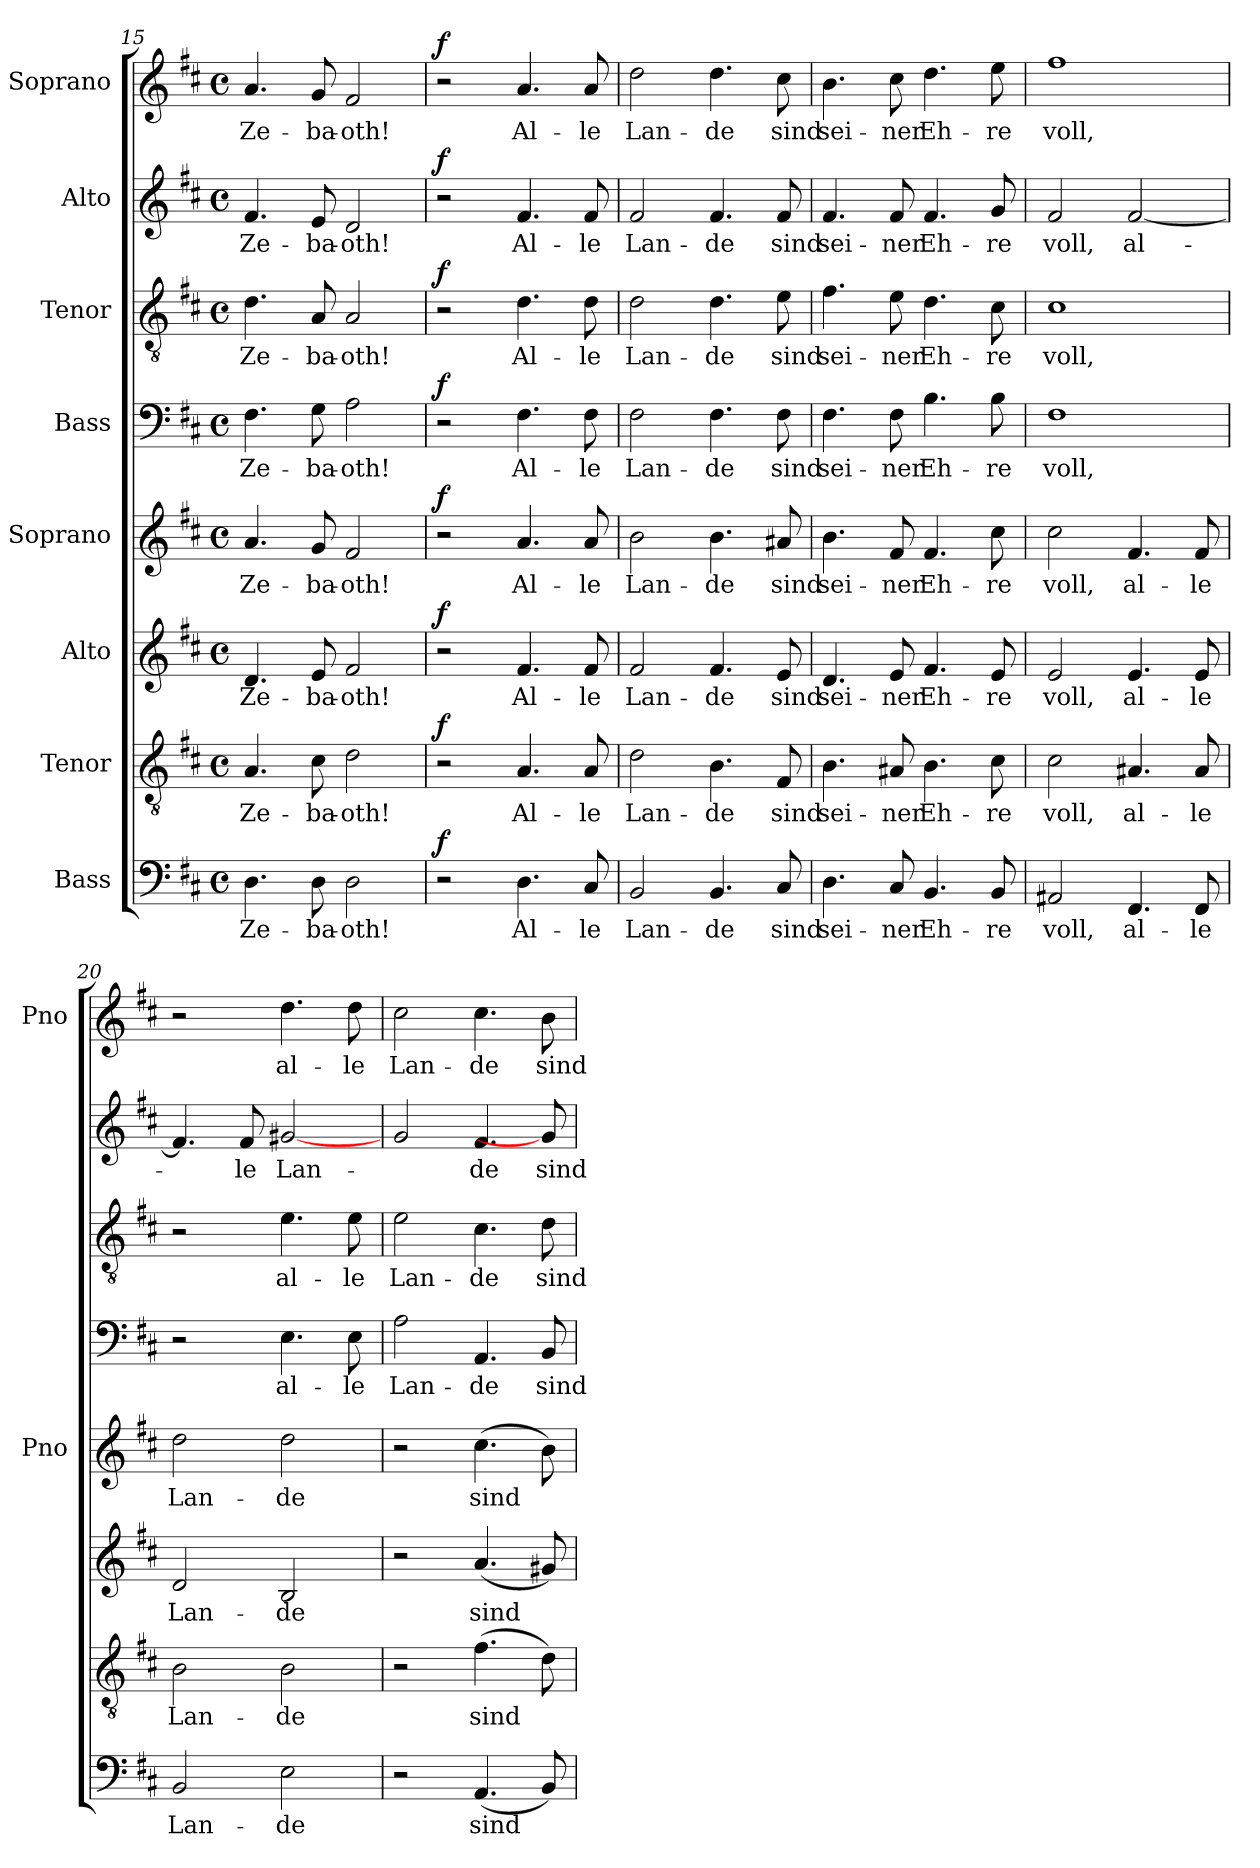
**kern	**text	**dynam	**kern	**text	**dynam	**kern	**text	**dynam	**kern	**text	**dynam	**kern	**text	**dynam	**kern	**text	**dynam	**kern	**text	**dynam	**kern	**text	**dynam
*part8	*part8	*part8	*part7	*part7	*part7	*part6	*part6	*part6	*part5	*part5	*part5	*part4	*part4	*part4	*part3	*part3	*part3	*part2	*part2	*part2	*part1	*part1	*part1
*staff8	*staff8	*staff8	*staff7	*staff7	*staff7	*staff6	*staff6	*staff6	*staff5	*staff5	*staff5	*staff4	*staff4	*staff4	*staff3	*staff3	*staff3	*staff2	*staff2	*staff2	*staff1	*staff1	*staff1
*I"Bass	*	*	*I"Tenor	*	*	*I"Alto	*	*	*I"Soprano	*	*	*I"Bass	*	*	*I"Tenor	*	*	*I"Alto	*	*	*I"Soprano	*	*
*	*	*	*	*	*	*	*	*	*I'Pno	*	*	*	*	*	*	*	*	*	*	*	*I'Pno	*	*
*clefF4	*	*	*clefGv2	*	*	*clefG2	*	*	*clefG2	*	*	*clefF4	*	*	*clefGv2	*	*	*clefG2	*	*	*clefG2	*	*
*k[f#c#]	*	*	*k[f#c#]	*	*	*k[f#c#]	*	*	*k[f#c#]	*	*	*k[f#c#]	*	*	*k[f#c#]	*	*	*k[f#c#]	*	*	*k[f#c#]	*	*
*D:	*	*	*D:	*	*	*D:	*	*	*D:	*	*	*D:	*	*	*D:	*	*	*D:	*	*	*D:	*	*
*M4/4	*	*	*M4/4	*	*	*M4/4	*	*	*M4/4	*	*	*M4/4	*	*	*M4/4	*	*	*M4/4	*	*	*M4/4	*	*
*met(c)	*	*	*met(c)	*	*	*met(c)	*	*	*met(c)	*	*	*met(c)	*	*	*met(c)	*	*	*met(c)	*	*	*met(c)	*	*
=15	=15	=15	=15	=15	=15	=15	=15	=15	=15	=15	=15	=15	=15	=15	=15	=15	=15	=15	=15	=15	=15	=15	=15
!	!LO:LY:b	!	!	!LO:LY:b	!	!	!LO:LY:b	!	!	!LO:LY:b	!	!	!LO:LY:b	!	!	!LO:LY:b	!	!	!LO:LY:b	!	!	!LO:LY:b	!
4.D\	Ze-	.	4.A/	Ze-	.	4.d/	Ze-	.	4.a/	Ze-	.	4.F#\	Ze-	.	4.d\	Ze-	.	4.f#/	Ze-	.	4.a/	Ze-	.
!	!LO:LY:b	!	!	!LO:LY:b	!	!	!LO:LY:b	!	!	!LO:LY:b	!	!	!LO:LY:b	!	!	!LO:LY:b	!	!	!LO:LY:b	!	!	!LO:LY:b	!
8D\	-ba-	.	8c#\	-ba-	.	8e/	-ba-	.	8g/	-ba-	.	8G\	-ba-	.	8A/	-ba-	.	8e/	-ba-	.	8g/	-ba-	.
!	!LO:LY:b	!	!	!LO:LY:b	!	!	!LO:LY:b	!	!	!LO:LY:b	!	!	!LO:LY:b	!	!	!LO:LY:b	!	!	!LO:LY:b	!	!	!LO:LY:b	!
2D\	-oth!	.	2d\	-oth!	.	2f#/	-oth!	.	2f#/	-oth!	.	2A\	-oth!	.	2A/	-oth!	.	2d/	-oth!	.	2f#/	-oth!	.
=16	=16	=16	=16	=16	=16	=16	=16	=16	=16	=16	=16	=16	=16	=16	=16	=16	=16	=16	=16	=16	=16	=16	=16
!	!	!LO:DY:b	!	!	!LO:DY:b	!	!	!LO:DY:b	!	!	!LO:DY:b	!	!	!LO:DY:b	!	!	!LO:DY:b	!	!	!LO:DY:b	!	!	!LO:DY:b
2r	.	f	2r	.	f	2r	.	f	2r	.	f	2r	.	f	2r	.	f	2r	.	f	2r	.	f
!	!LO:LY:b	!	!	!LO:LY:b	!	!	!LO:LY:b	!	!	!LO:LY:b	!	!	!LO:LY:b	!	!	!LO:LY:b	!	!	!LO:LY:b	!	!	!LO:LY:b	!
4.D\	Al-	.	4.A/	Al-	.	4.f#/	Al-	.	4.a/	Al-	.	4.F#\	Al-	.	4.d\	Al-	.	4.f#/	Al-	.	4.a/	Al-	.
!	!LO:LY:b	!	!	!LO:LY:b	!	!	!LO:LY:b	!	!	!LO:LY:b	!	!	!LO:LY:b	!	!	!LO:LY:b	!	!	!LO:LY:b	!	!	!LO:LY:b	!
8C#/	-le	.	8A/	-le	.	8f#/	-le	.	8a/	-le	.	8F#\	-le	.	8d\	-le	.	8f#/	-le	.	8a/	-le	.
!!LO:PB:g=z
=17	=17	=17	=17	=17	=17	=17	=17	=17	=17	=17	=17	=17	=17	=17	=17	=17	=17	=17	=17	=17	=17	=17	=17
!	!LO:LY:b	!	!	!LO:LY:b	!	!	!LO:LY:b	!	!	!LO:LY:b	!	!	!LO:LY:b	!	!	!LO:LY:b	!	!	!LO:LY:b	!	!	!LO:LY:b	!
2BB/	Lan-	.	2d\	Lan-	.	2f#/	Lan-	.	2b\	Lan-	.	2F#\	Lan-	.	2d\	Lan-	.	2f#/	Lan-	.	2dd\	Lan-	.
!	!LO:LY:b	!	!	!LO:LY:b	!	!	!LO:LY:b	!	!	!LO:LY:b	!	!	!LO:LY:b	!	!	!LO:LY:b	!	!	!LO:LY:b	!	!	!LO:LY:b	!
4.BB/	-de	.	4.B\	-de	.	4.f#/	-de	.	4.b\	-de	.	4.F#\	-de	.	4.d\	-de	.	4.f#/	-de	.	4.dd\	-de	.
!	!LO:LY:b	!	!	!LO:LY:b	!	!	!LO:LY:b	!	!	!LO:LY:b	!	!	!LO:LY:b	!	!	!LO:LY:b	!	!	!LO:LY:b	!	!	!LO:LY:b	!
8C#/	sind	.	8F#/	sind	.	8e/	sind	.	8a#X/	sind	.	8F#\	sind	.	8e\	sind	.	8f#/	sind	.	8cc#\	sind	.
=18	=18	=18	=18	=18	=18	=18	=18	=18	=18	=18	=18	=18	=18	=18	=18	=18	=18	=18	=18	=18	=18	=18	=18
!	!LO:LY:b	!	!	!LO:LY:b	!	!	!LO:LY:b	!	!	!LO:LY:b	!	!	!LO:LY:b	!	!	!LO:LY:b	!	!	!LO:LY:b	!	!	!LO:LY:b	!
4.D\	sei-	.	4.B\	sei-	.	4.d/	sei-	.	4.b\	sei-	.	4.F#\	sei-	.	4.f#\	sei-	.	4.f#/	sei-	.	4.b\	sei-	.
!	!LO:LY:b	!	!	!LO:LY:b	!	!	!LO:LY:b	!	!	!LO:LY:b	!	!	!LO:LY:b	!	!	!LO:LY:b	!	!	!LO:LY:b	!	!	!LO:LY:b	!
8C#/	-ner	.	8A#X/	-ner	.	8e/	-ner	.	8f#/	-ner	.	8F#\	-ner	.	8e\	-ner	.	8f#/	-ner	.	8cc#\	-ner	.
!	!LO:LY:b	!	!	!LO:LY:b	!	!	!LO:LY:b	!	!	!LO:LY:b	!	!	!LO:LY:b	!	!	!LO:LY:b	!	!	!LO:LY:b	!	!	!LO:LY:b	!
4.BB/	Eh-	.	4.B\	Eh-	.	4.f#/	Eh-	.	4.f#/	Eh-	.	4.B\	Eh-	.	4.d\	Eh-	.	4.f#/	Eh-	.	4.dd\	Eh-	.
!	!LO:LY:b	!	!	!LO:LY:b	!	!	!LO:LY:b	!	!	!LO:LY:b	!	!	!LO:LY:b	!	!	!LO:LY:b	!	!	!LO:LY:b	!	!	!LO:LY:b	!
8BB/	-re	.	8c#\	-re	.	8e/	-re	.	8cc#\	-re	.	8B\	-re	.	8c#\	-re	.	8g/	-re	.	8ee\	-re	.
=19	=19	=19	=19	=19	=19	=19	=19	=19	=19	=19	=19	=19	=19	=19	=19	=19	=19	=19	=19	=19	=19	=19	=19
!	!LO:LY:b	!	!	!LO:LY:b	!	!	!LO:LY:b	!	!	!LO:LY:b	!	!	!LO:LY:b	!	!	!LO:LY:b	!	!	!LO:LY:b	!	!	!LO:LY:b	!
2AA#X/	voll,	.	2c#\	voll,	.	2e/	voll,	.	2cc#\	voll,	.	1F#	voll,	.	1c#	voll,	.	2f#/	voll,	.	1ff#	voll,	.
!	!LO:LY:b	!	!	!LO:LY:b	!	!	!LO:LY:b	!	!	!LO:LY:b	!	!	!	!	!	!	!	!	!LO:LY:b	!	!	!	!
4.FF#/	al-	.	4.A#X/	al-	.	4.e/	al-	.	4.f#/	al-	.	.	.	.	.	.	.	[2f#/	al-	.	.	.	.
!	!LO:LY:b	!	!	!LO:LY:b	!	!	!LO:LY:b	!	!	!LO:LY:b	!	!	!	!	!	!	!	!	!	!	!	!	!
8FF#/	-le	.	8A#/	-le	.	8e/	-le	.	8f#/	-le	.	.	.	.	.	.	.	.	.	.	.	.	.
=20	=20	=20	=20	=20	=20	=20	=20	=20	=20	=20	=20	=20	=20	=20	=20	=20	=20	=20	=20	=20	=20	=20	=20
!	!LO:LY:b	!	!	!LO:LY:b	!	!	!LO:LY:b	!	!	!LO:LY:b	!	!	!	!	!	!	!	!	!LO:LY:b	!	!	!	!
2BB/	Lan-	.	2B\	Lan-	.	2d/	Lan-	.	2dd\	Lan-	.	2r	.	.	2r	.	.	4.f#/]	-­	.	2r	.	.
!	!	!	!	!	!	!	!	!	!	!	!	!	!	!	!	!	!	!	!LO:LY:b	!	!	!	!
.	.	.	.	.	.	.	.	.	.	.	.	.	.	.	.	.	.	8f#/	le	.	.	.	.
!	!LO:LY:b	!	!	!LO:LY:b	!	!	!LO:LY:b	!	!	!LO:LY:b	!	!	!LO:LY:b	!	!	!LO:LY:b	!	!	!LO:LY:b	!	!	!LO:LY:b	!
2E\	-de	.	2B\	-de	.	2B/	-de	.	2dd\	-de	.	4.E\	al-	.	4.e\	al-	.	[2g#X/	Lan-	.	4.dd\	al-	.
!	!	!	!	!	!	!	!	!	!	!	!	!	!LO:LY:b	!	!	!LO:LY:b	!	!	!	!	!	!LO:LY:b	!
.	.	.	.	.	.	.	.	.	.	.	.	8E\	-le	.	8e\	-le	.	.	.	.	8dd\	-le	.
=21	=21	=21	=21	=21	=21	=21	=21	=21	=21	=21	=21	=21	=21	=21	=21	=21	=21	=21	=21	=21	=21	=21	=21
!	!	!	!	!	!	!	!	!	!	!	!	!	!LO:LY:b	!	!	!LO:LY:b	!	!	!LO:LY:b	!	!	!LO:LY:b	!
2r	.	.	2r	.	.	2r	.	.	2r	.	.	2A\	Lan-	.	2e\	Lan-	.	2g/	-­	.	2cc#\	Lan-	.
!	!LO:LY:b	!	!	!LO:LY:b	!	!	!LO:LY:b	!	!	!LO:LY:b	!	!	!LO:LY:b	!	!	!LO:LY:b	!	!	!LO:LY:b	!	!	!LO:LY:b	!
(<4.AA/	sind	.	(>4.f#\	sind	.	(<4.a/	sind	.	(>4.cc#\	sind	.	4.AA/	-de	.	4.c#\	-de	.	4.f#/	de	.	4.cc#\	-de	.
!	!	!	!	!	!	!	!	!	!	!	!	!	!LO:LY:b	!	!	!LO:LY:b	!	!	!LO:LY:b	!	!	!LO:LY:b	!
8BB/)	.	.	8d\)	.	.	8g#X/)	.	.	8b\)	.	.	8BB/	sind	.	8d\	sind	.	8g#/]	sind	.	8b\	sind	.
=	=	=	=	=	=	=	=	=	=	=	=	=	=	=	=	=	=	=	=	=	=	=	=
*-	*-	*-	*-	*-	*-	*-	*-	*-	*-	*-	*-	*-	*-	*-	*-	*-	*-	*-	*-	*-	*-	*-	*-
